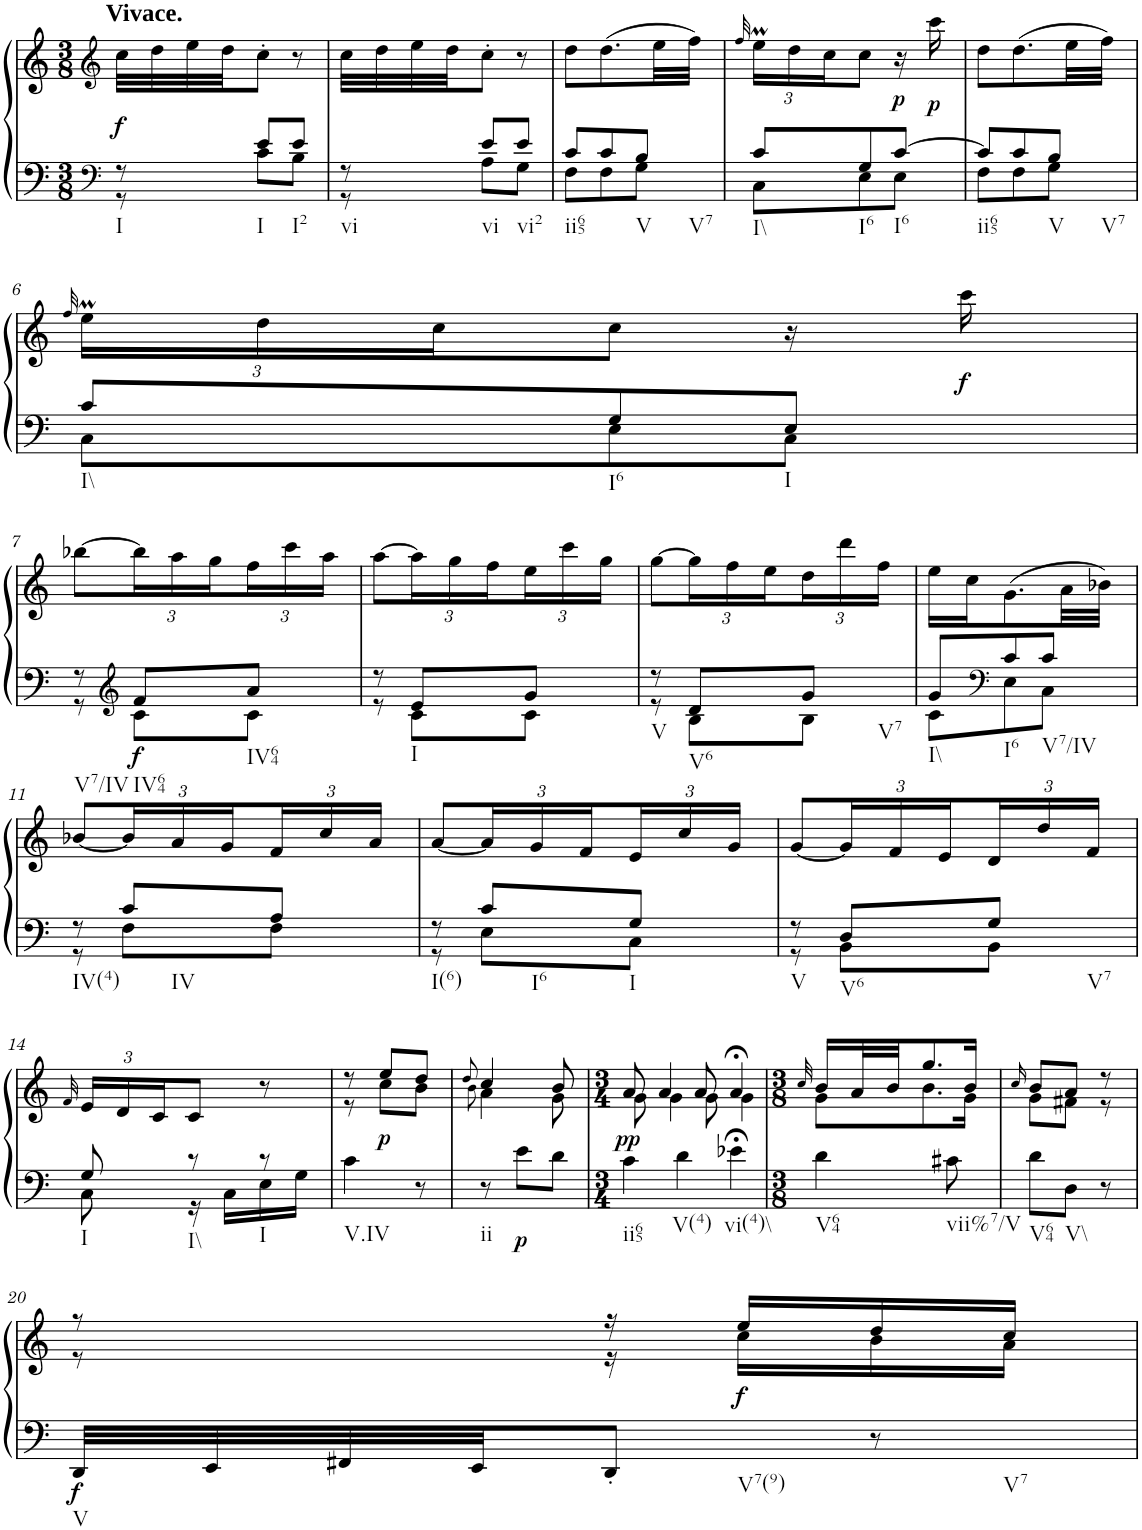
**kern	**kern	**dynam
*part1	*part1	*part1
*staff2	*staff1	*staff1/2
*I"unbenannt	*	*
*clefF4	*clefG2	*
*k[]	*k[]	*
*M3/8	*M3/8	*
=1	=1	=1
*^	*	*
!	!	!LO:TX:a:B:t=Vivace.	!
!LO:TX:b:t=I	!	!	!
!	!	!	!LO:DY:b
8r	8r	32cc\LLL	f
.	.	32dd\	.
.	.	32ee\	.
.	.	32dd\JJ	.
!LO:TX:b:t=I	!	!	!
8e/L	8c\L	8cc'\J	.
!LO:TX:b:t=I2	!	!	!
8e/J	8B\J	8r	.
=2	=2	=2	=2
!LO:TX:b:t=vi	!	!	!
8r	8r	32cc\LLL	.
.	.	32dd\	.
.	.	32ee\	.
.	.	32dd\JJ	.
!LO:TX:b:t=vi	!	!	!
8e/L	8A\L	8cc'\J	.
!LO:TX:b:t=vi2	!	!	!
8e/J	8G\J	8r	.
=3	=3	=3	=3
!LO:TX:b:t=ii65	!	!	!
8c/L	8F\L	8dd\L	.
8c/	8F\	(8.dd\	.
!LO:TX:b:t=V	!	!	!
!LO:TX:b:t=V7	!	!	!
8B/J	8G\J	.	.
.	.	32ee\LL	.
.	.	32ff\JJJ)	.
=4	=4	=4	=4
.	.	32qff/	.
*	*	*Xbrackettup	*
!LO:TX:b:t=I\\	!	!	!
8c/L	8C\L	24eem\LL	.
.	.	24dd\	.
.	.	24cc\J	.
!LO:TX:b:t=I6	!	!	!
8G/	8E\	8cc\J	.
!LO:TX:b:t=I6	!	!	!
!	!	!	!LO:DY:b
[8c/J	8E\J	16r	p
!	!	!	!LO:DY:b
.	.	16ccc\	p
=5	=5	=5	=5
!LO:TX:b:t=ii65	!	!	!
8c/L]	8F\L	8dd\L	.
8c/	8F\	(8.dd\	.
!LO:TX:b:t=V	!	!	!
!LO:TX:b:t=V7	!	!	!
8B/J	8G\J	.	.
.	.	32ee\LL	.
.	.	32ff\JJJ)	.
!!LO:LB:g=z
=6	=6	=6	=6
.	.	32qff/	.
!LO:TX:b:t=I\\	!	!	!
8c/L	8C\L	24eem\LL	.
.	.	24dd\	.
.	.	24cc\J	.
!LO:TX:b:t=I6	!	!	!
8G/	8E\	8cc\J	.
!LO:TX:b:t=I	!	!	!
8E/J	8C\J	16r	.
!	!	!	!LO:DY:b
.	.	16ccc\	f
!!LO:LB:g=z
=7	=7	=7	=7
!LO:TX:b:t=V7/IV	!	!	!
8r	8r	[8bb-X\L	.
*clefG2	*	*	*
!LO:TX:b:t=IV64	!	!	!
!	!	!	!LO:DY:b=2
8f/L	8c\L	24bb-\L]	f
.	.	24aa\	.
.	.	24gg\	.
!LO:TX:b:t=IV64	!	!	!
8a/J	8c\J	24ff\	.
.	.	24ccc\	.
.	.	24aa\JJ	.
=8	=8	=8	=8
8r	8r	[8aa\L	.
!LO:TX:b:t=I	!	!	!
8e/L	8c\L	24aa\L]	.
.	.	24gg\	.
.	.	24ff\	.
8g/J	8c\J	24ee\	.
.	.	24ccc\	.
.	.	24gg\JJ	.
=9	=9	=9	=9
!LO:TX:b:t=V	!	!	!
8r	8r	[8gg\L	.
!LO:TX:b:t=V6	!	!	!
8d/L	8B\L	24gg\L]	.
.	.	24ff\	.
.	.	24ee\	.
!LO:TX:b:t=V7	!	!	!
8g/J	8B\J	24dd\	.
.	.	24ddd\	.
.	.	24ff\JJ	.
=10	=10	=10	=10
!LO:TX:b:t=I\\	!	!	!
8g/L	8c\L	16ee\LL	.
.	.	16cc\J	.
*clefF4	*	*	*
!LO:TX:b:t=I6	!	!	!
8c/	8E\	(8.g\	.
!LO:TX:b:t=V7/IV	!	!	!
8c/J	8C\J	.	.
.	.	32a\LL	.
.	.	32b-X\JJJ)	.
!!LO:LB:g=z
=11	=11	=11	=11
!LO:TX:b:t=IV(4)	!	!	!
8r	8r	[8b-X/L	.
!LO:TX:b:t=IV	!	!	!
8c/L	8F\L	24b-/L]	.
.	.	24a/	.
.	.	24g/	.
8A/J	8F\J	24f/	.
.	.	24cc/	.
.	.	24a/JJ	.
=12	=12	=12	=12
!LO:TX:b:t=I(6)	!	!	!
8r	8r	[8a/L	.
!LO:TX:b:t=I6	!	!	!
8c/L	8E\L	24a/L]	.
.	.	24g/	.
.	.	24f/	.
!LO:TX:b:t=I	!	!	!
8G/J	8C\J	24e/	.
.	.	24cc/	.
.	.	24g/JJ	.
=13	=13	=13	=13
!LO:TX:b:t=V	!	!	!
8r	8r	[8g/L	.
!LO:TX:b:t=V6	!	!	!
8D/L	8BB\L	24g/L]	.
.	.	24f/	.
.	.	24e/	.
!LO:TX:b:t=V7	!	!	!
8G/J	8BB\J	24d/	.
.	.	24dd/	.
.	.	24f/JJ	.
!!LO:LB:g=z
=14	=14	=14	=14
.	.	32qf/	.
!LO:TX:b:t=I	!	!	!
8G/	8C\	24e/LL	.
.	.	24d/	.
.	.	24c/J	.
!LO:TX:b:t=I\\	!	!	!
8r	16r	8c/J	.
.	16C\LL	.	.
!LO:TX:b:t=I	!	!	!
8r	16E\	8r	.
.	16G\JJ	.	.
=15	=15	=15	=15
*	*	*^	*
!LO:TX:b:t=V.IV	!	!	!	!
*v	*v	*	*	*
4c\	8r	8r	.
!	!	!	!LO:DY:b
.	8ee/L	8cc\L	p
8r	8dd/J	8b\J	.
=16	=16	=16	=16
.	8qdd/	8qb\	.
!LO:TX:b:t=ii	!	!	!
8r	4cc/	4a\	.
!	!	!	!LO:DY:b=2
8e\L	.	.	p
8d\J	8b/	8g\	.
=17	=17	=17	=17
*M3/4	*M3/4	*	*
!LO:TX:b:t=ii65	!	!	!
!	!	!	!LO:DY:b
4c\	8a/	8g\	pp
.	4a/	4g\	.
!LO:TX:b:t=V(4)	!	!	!
4d\	.	.	.
.	8a/	8g\	.
!LO:TX:b:t=vi(4)\\	!	!	!
4e-X;<\	4a;</	4g\	.
=18	=18	=18	=18
*M3/8	*M3/8	*	*
.	32qcc/	.	.
!LO:TX:b:t=V64	!	!	!
4d\	16b/LL	8g\L	.
.	32a/L	.	.
.	32b/JJ	.	.
.	8.gg/	8.b\	.
!LO:TX:b:t=vii%7/V	!	!	!
8c#X\	.	.	.
.	16b/Jk	16g\Jk	.
=19	=19	=19	=19
.	16qcc/	.	.
!LO:TX:b:t=V64	!	!	!
8d\L	8b/L	8g\L	.
!LO:TX:b:t=V\\	!	!	!
8D\J	8a/J	8f#X\J	.
8r	8r	8r	.
!!LO:LB:g=z	!!
=20	=20	=20	=20
!LO:TX:b:t=V	!	!	!
!	!	!	!LO:DY:b=2
32DD/LLL	8r	8r	f
32EE/	.	.	.
32FF#X/	.	.	.
32EE/JJ	.	.	.
!LO:TX:b:t=V7(9)	!	!	!
8DD'/J	16r	16r	.
!	!	!	!LO:DY:b
.	16ee/LL	16cc\LL	f
!LO:TX:b:t=V7	!	!	!
8r	16dd/	16b\	.
.	16cc/JJ	16a\JJ	.
*	*v	*v	*
=	=	=
*-	*-	*-
